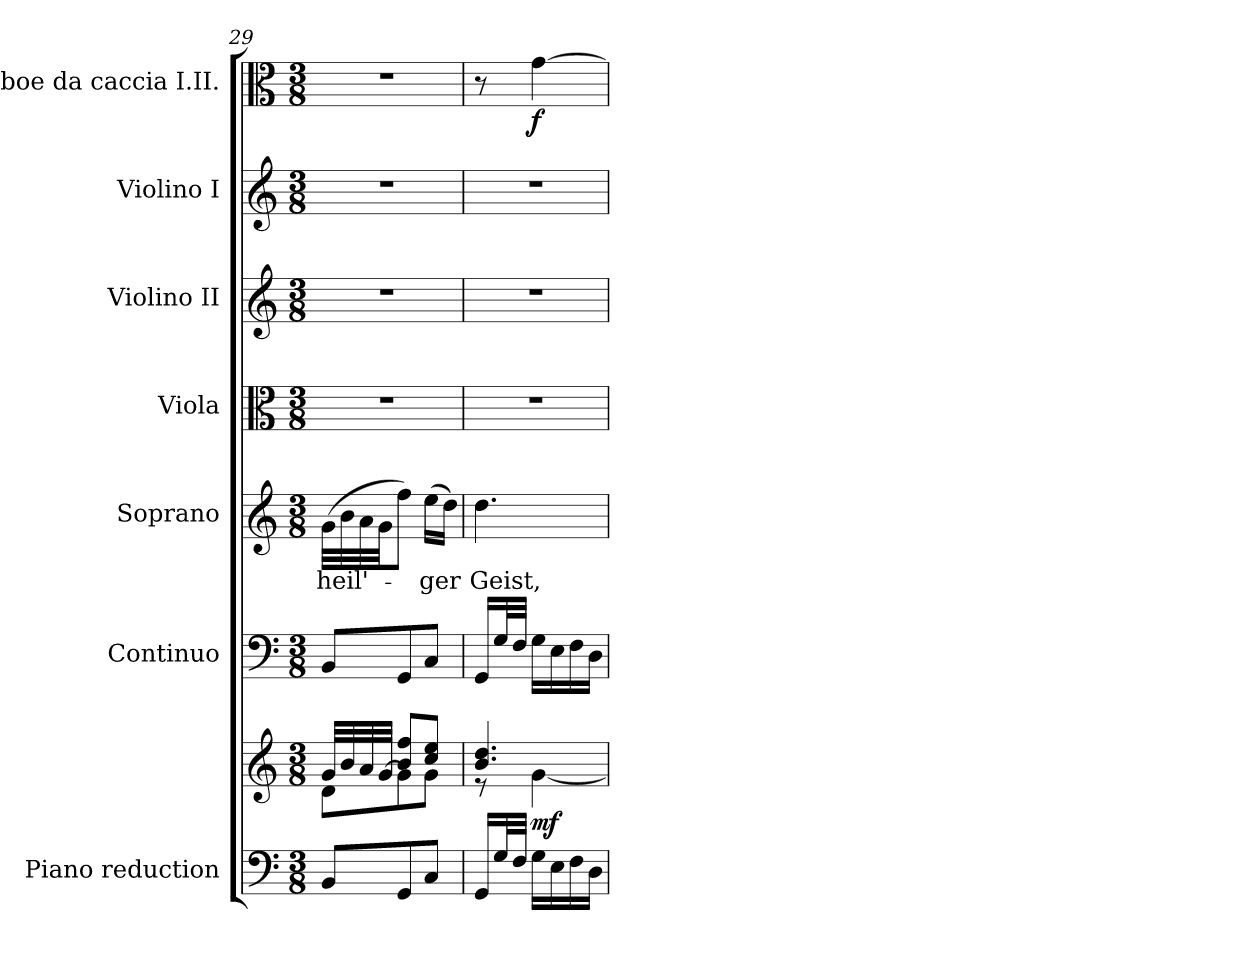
**kern	**kern	**dynam	**kern	**dynam	**kern	**text	**kern	**kern	**kern	**kern	**dynam
*part7	*part7	*part7	*part6	*part6	*part5	*part5	*part4	*part3	*part2	*part1	*part1
*staff8	*staff7	*staff7/8	*staff6	*staff6	*staff5	*staff5	*staff4	*staff3	*staff2	*staff1	*staff1
*I"Piano reduction	*	*	*I"Continuo	*	*I"Soprano	*	*I"Viola	*I"Violino II	*I"Violino I	*I"Oboe da caccia I.II.	*
*I'Pno	*	*	*	*	*	*	*I'Vla	*I'Vln	*I'Vln	*I'Ob	*
*clefF4	*clefG2	*	*clefF4	*	*clefG2	*	*clefC3	*clefG2	*clefG2	*clefC3	*
*k[]	*k[]	*	*k[]	*	*k[]	*	*k[]	*k[]	*k[]	*k[]	*
*M3/8	*M3/8	*	*M3/8	*	*M3/8	*	*M3/8	*M3/8	*M3/8	*M3/8	*
=29	=29	=29	=29	=29	=29	=29	=29	=29	=29	=29	=29
*	*^	*	*	*	*	*	*	*	*	*	*
!	!	!	!	!	!	!	!LO:LY:b	!	!	!	!	!
8BB/L	32g/LLL	8d\L	.	8BB/L	.	(32g\LLL	heil'-	4.r	4.r	4.r	4.r	.
.	32b/	.	.	.	.	32b\	.	.	.	.	.	.
.	32a/	.	.	.	.	32a\	.	.	.	.	.	.
.	[<32g/JJJ	.	.	.	.	32g\JJ	.	.	.	.	.	.
8GG/	8b/ 8ff/L	8g\]	.	8GG/	.	8ff\J)	.	.	.	.	.	.
!	!	!	!	!	!	!	!LO:LY:b	!	!	!	!	!
8C/J	8cc/ 8ee/J	8g\J	.	8C/J	.	(16ee\LL	-ger	.	.	.	.	.
.	.	.	.	.	.	16dd\JJ)	.	.	.	.	.	.
=30	=30	=30	=30	=30	=30	=30	=30	=30	=30	=30	=30	=30
!	!	!	!	!	!	!	!LO:LY:b	!	!	!	!	!
16GG/LL	4.b/ 4.dd/	8r	.	16GG/LL	.	4.dd\	Geist,	4.r	4.r	4.r	8r	.
32G/L	.	.	.	32G/L	.	.	.	.	.	.	.	.
32F/JJJ	.	.	.	32F/JJJ	.	.	.	.	.	.	.	.
!	!	!	!LO:DY:b	!	!LO:DY:b	!	!	!	!	!	!	!
!	!	!	!	!	!LO:DY:n=1:b	!	!	!	!	!	!	!
!	!	!	!	!	!LO:DY:n=2:b	!	!	!	!	!	!	!LO:DY:b
16G\LL	.	[4g\	mf	16G\LL	other-dynamics f other-dynamics	.	.	.	.	.	[4g\	f
16E\	.	.	.	16E\	.	.	.	.	.	.	.	.
16F\	.	.	.	16F\	.	.	.	.	.	.	.	.
16D\JJ	.	.	.	16D\JJ	.	.	.	.	.	.	.	.
*	*v	*v	*	*	*	*	*	*	*	*	*	*
=	=	=	=	=	=	=	=	=	=	=	=
*-	*-	*-	*-	*-	*-	*-	*-	*-	*-	*-	*-
